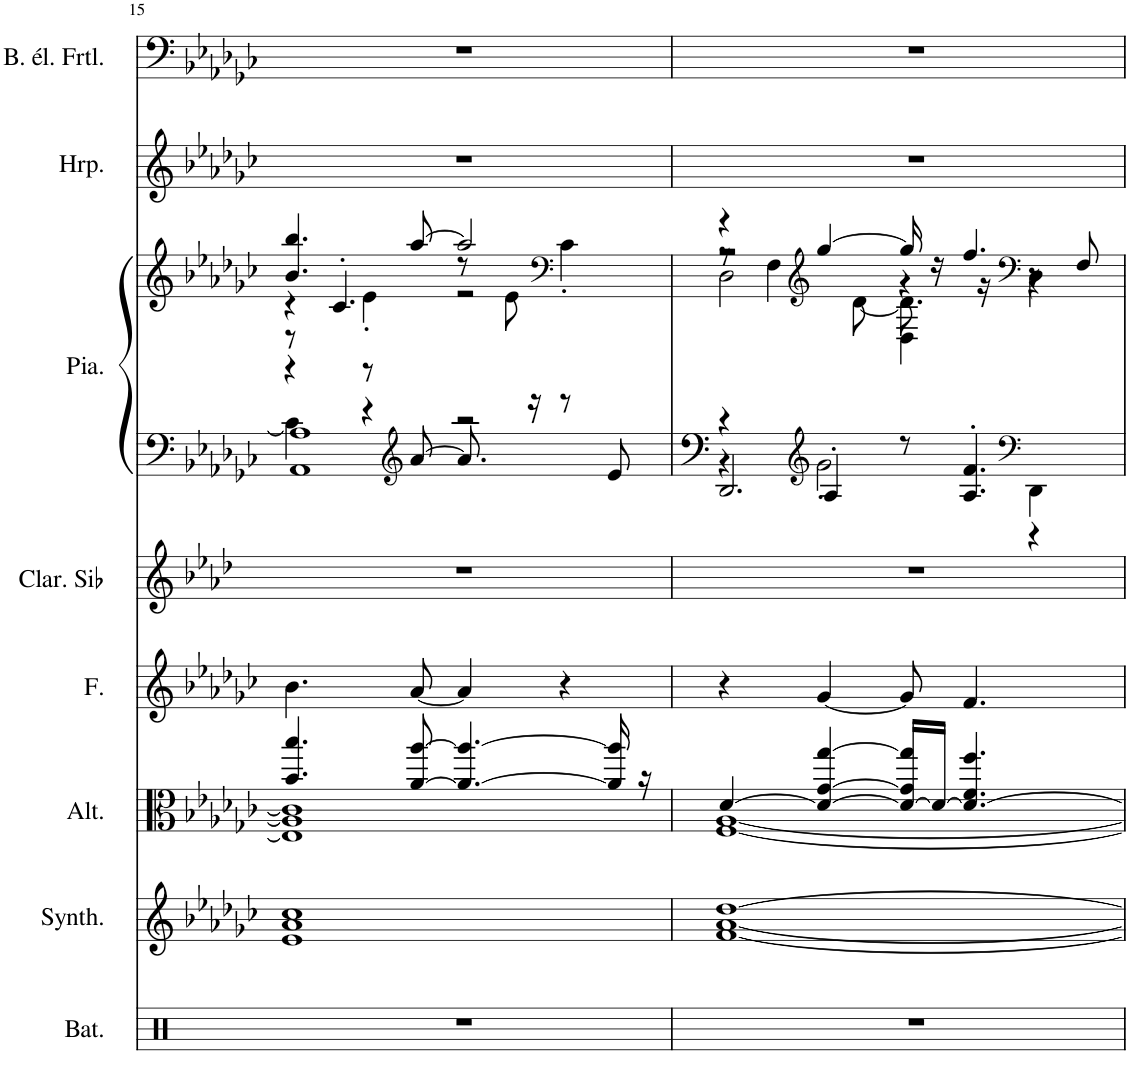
**kern	**kern	**kern	**kern	**kern	**kern	**kern	**kern	**kern
*part8	*part7	*part6	*part5	*part4	*part3	*part3	*part2	*part1
*staff9	*staff8	*staff7	*staff6	*staff5	*staff4	*staff3	*staff2	*staff1
*I"Batterie, Drums	*I"Synthétiseur d'instruments à cordes, Synth Strings 1	*I"Altos, String Ensemble 1	*I"Femmes, Choir Aahs	*I"Clarinette en Sib	*I"Piano, Bright Acoustic Piano	*	*I"Harpe	*I"Basse électrique fretless, Fretless Bass
*I'Bat.	*I'Synth.	*I'Alt.	*I'F.	*I'Clar. Sib	*I'Pia.	*	*I'Hrp.	*I'B. él. Frtl.
!!LO:PB:g=z
*clefX	*clefG2	*clefC3	*clefG2	*clefG2	*clefF4	*clefF4	*clefG2	*clefF4
*	*	*	*	*Trd1c2	*	*	*	*Trd7c12
*k[b-e-a-d-g-c-]	*k[b-e-a-d-g-c-]	*k[b-e-a-d-g-c-]	*k[b-e-a-d-g-c-]	*k[b-e-a-d-]	*k[b-e-a-d-g-c-]	*k[b-e-a-d-g-c-]	*k[b-e-a-d-g-c-]	*k[b-e-a-d-g-c-]
*M4/4	*M4/4	*M4/4	*M4/4	*M4/4	*M4/4	*M4/4	*M4/4	*M4/4
=15	=15	=15	=15	=15	=15	=15	=15	=15
*	*	*^	*	*	*^	*^	*	*
*	*	*	*	*	*	*	*^	*	*^	*	*
1r	1e- 1a- 1cc-	4.b-/ 4.bb-/	1E-] 1A-] 1c-]	4.b-\	1r	4r	4c-\]	1AA- 1A-	4.b-/ 4.bb-/	4r	8r	1r	1r
.	.	.	.	.	.	.	.	.	.	.	4.c-'/	.	.
.	.	.	.	.	.	8r	4r	.	.	4e-'\	.	.	.
*	*	*	*	*	*	*clefG2	*	*	*	*	*	*	*
.	.	[8a-/ [8aa-/	.	[8a-/	.	[8a-/	.	.	[8aa-/	.	.	.	.
.	.	4.a-/_ 4.aa-/_	.	4a-/]	.	8.a-/]	2r	.	2aa-/]	8r	2r	.	.
.	.	.	.	.	.	.	.	.	.	8e-\	.	.	.
.	.	.	.	.	.	16r	.	.	.	.	.	.	.
*	*	*	*	*	*	*	*	*	*clefF4	*	*	*	*
.	.	.	.	4r	.	8r	.	.	.	4c-'\	.	.	.
.	.	16a-/] 16aa-/]	.	.	.	8e-/	.	.	.	.	.	.	.
.	.	16r	.	.	.	.	.	.	.	.	.	.	.
=16	=16	=16	=16	=16	=16	=16	=16	=16	=16	=16	=16	=16	=16
*	*	*	*	*	*	*	*	*	*	*	*^	*	*
1r	[1f [1a- [1dd-	[4d-/	[1F [1A-	4r	1r	4r	4r	2.DD-/	4r	8r	2r	2D-\	1r	1r
.	.	.	.	.	.	.	.	.	.	4F\	.	.	.	.
*	*	*	*	*	*	*clefG2	*	*	*clefG2	*	*	*	*	*
.	.	4d-/_ [4g-/ [4gg-/	.	[4g-/	.	4A-'/	2g-'\	.	[4gg-/	.	.	.	.	.
.	.	.	.	.	.	.	.	.	.	[8d-\	.	.	.	.
.	.	16d-/_ 16g-/] 16gg-/]LL	.	8g-/]	.	8r	.	.	16gg-/]	8.d-\]	4r	4D-\	.	.
.	.	16d-/JJ_	.	.	.	.	.	.	16r	.	.	.	.	.
.	.	4.d-/_ 4.f/ 4.ff/	.	4.f/	.	4.A-/' 4.f/'	.	.	4.ff/	.	.	.	.	.
.	.	.	.	.	.	.	.	.	.	16r	.	.	.	.
*	*	*	*	*	*	*clefF4	*	*	*clefF4	*	*	*	*	*
.	.	.	.	.	.	.	4DD-\	4r	.	4r	8r	4D-\	.	.
.	.	.	.	.	.	.	.	.	.	.	8F/	.	.	.
*	*	*	*	*	*	*v	*v	*v	*	*	*	*	*	*
*	*	*v	*v	*	*	*	*v	*v	*v	*v	*	*
=	=	=	=	=	=	=	=	=
*-	*-	*-	*-	*-	*-	*-	*-	*-
